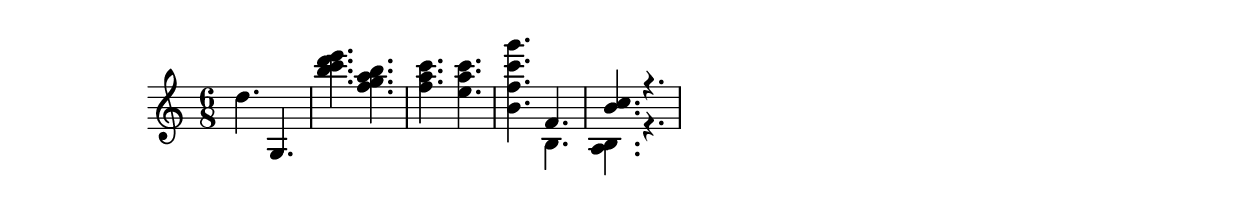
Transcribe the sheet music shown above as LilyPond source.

\version "2.1.36" \header{


    texidoc=" Noteheads can have dots, and rests too.  
    Augmentation dots should never be printed on a staff line,
but rather be shifted vertically. They should go up, but in case of
multiple parts, the down stems have down shifted dots.  In case of
chords, all dots should be in a column.  The dots follow the shift
of rests when avoiding collisions.

The priorities to print the dots are (ranked in importance):

@itemize @bullet
@item keeping dots off staff lines,
@item keeping dots close to their  note heads,
@item moving dots in the direction specified by the voice,
@item moving dots up.
@end itemize

"
}



\score { 
  \context Voice \notes\relative c'' {
    \time 6/8
	d4. g,,
    \stemDown
    <b'' c d e>4.  <f g a b>
    <f a c> <e a c> <b f' c' g'>
	
	
    <<
	{ f  <b c> r4.  }\\
	{ b, <a b> r4. }
    >>
	
	
  }
  \paper { }  
  \midi { }
}

